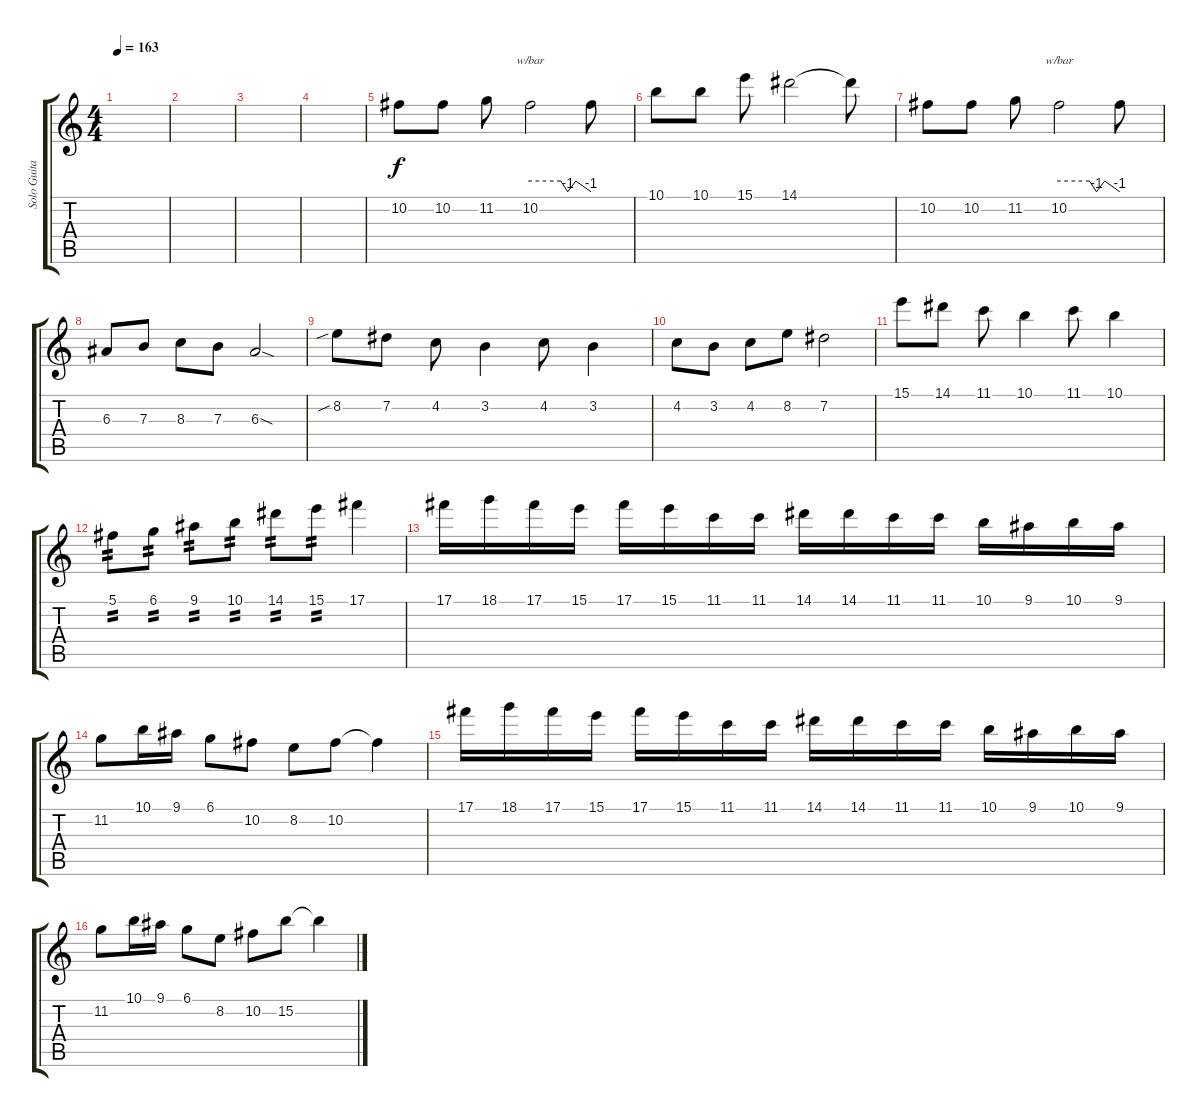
\track ("Solo Guitar 2" "Solo Guita") {instrument overdrivenguitar}
\staff {score tabs}
\tuning (Db4 Ab3 E3 B2 Gb2 B1) {hide}
\ts (4 4)
\tempo 163
\clef g2
\ks c
|
|
|
|
10.2.8 10.2.8 11.2.8 10.2.2{tbe (custom default 0 0 30 0 37 -4 45 0 60 -4)} 10.2{t}.8 |
10.1.8 10.1.8 15.1.8 14.1.2 14.1{t}.8 |
10.2.8 10.2.8 11.2.8 10.2.2{tbe (custom default 0 0 30 0 37 -4 45 0 60 -4)} 10.2{t}.8 |
6.3.8 7.3.8 8.3.8 7.3.8 6.3{sod}.2 |
8.2{sib}.8 7.2.8 4.2.8 3.2.4 4.2.8 3.2.4 |
4.2.8 3.2.8 4.2.8 8.2.8 7.2.2 |
15.1.8 14.1.8 11.1.8 10.1.4 11.1.8 10.1.4 |
5.1.8{tp 2} 6.1.8{tp 2} 9.1.8{tp 2} 10.1.8{tp 2} 14.1.8{tp 2} 15.1.8{tp 2} 17.1.4 |
17.1.16 18.1.16 17.1.16 15.1.16 17.1.16 15.1.16 11.1.16 11.1.16 14.1.16 14.1.16 11.1.16 11.1.16 10.1.16 9.1.16 10.1.16 9.1.16 |
11.2.8 10.1.16 9.1.16 6.1.8 10.2.8 8.2.8 10.2.8 10.2{t}.4 |
17.1.16 18.1.16 17.1.16 15.1.16 17.1.16 15.1.16 11.1.16 11.1.16 14.1.16 14.1.16 11.1.16 11.1.16 10.1.16 9.1.16 10.1.16 9.1.16 |
11.2.8 10.1.16 9.1.16 6.1.8 8.2.8 10.2.8 15.2.8 15.2{t}.4
